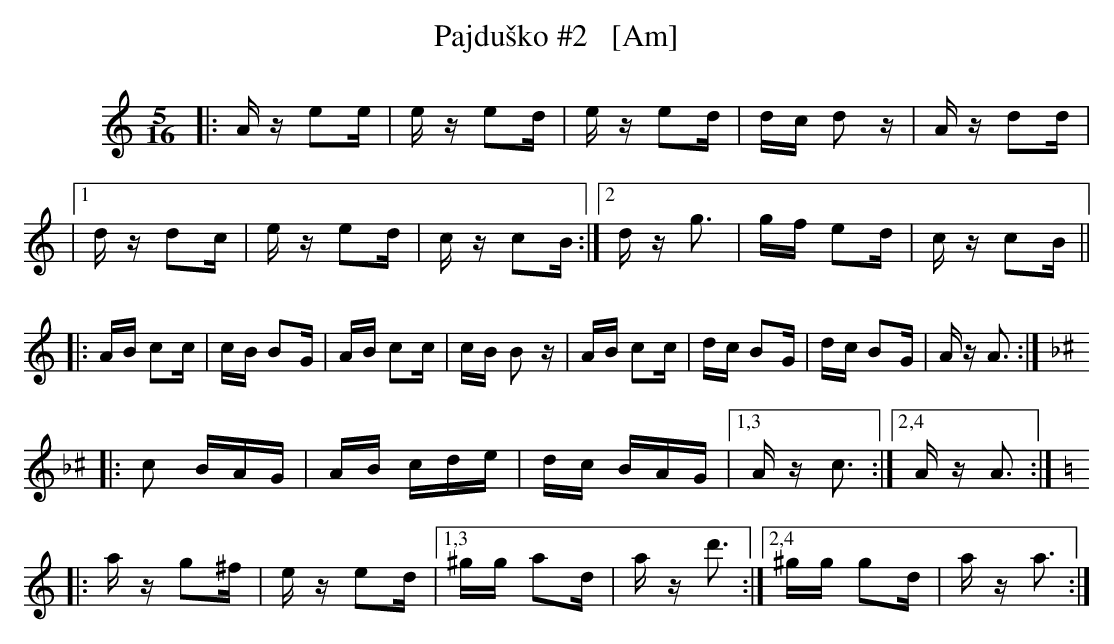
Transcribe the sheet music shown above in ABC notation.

X:1
T: Pajdu\vsko #2   [Am]
M: 5/16
L: 1/16
K: Am
|:  Az e2e | ez e2d | ez e2d | dc d2z |  Az d2d |
 |1 dz d2c | ez e2d | cz c2B \
:|2 dz g3  | gf e2d | cz c2B ||
|: AB c2c | cB B2G | AB c2c | cB B2z \
|  AB c2c | dc B2G | dc B2G | Az A3 :|
K: Aphr^c
|: c2 BAG | AB cde | dc BAG |1,3 Az c3 \
                           :|2,4 Az A3 :|
K: Am
|: az g2^f | ez e2d |1,3 ^gg a2d | az d'3 \
                   :|2,4 ^gg g2d | az a3 :|
